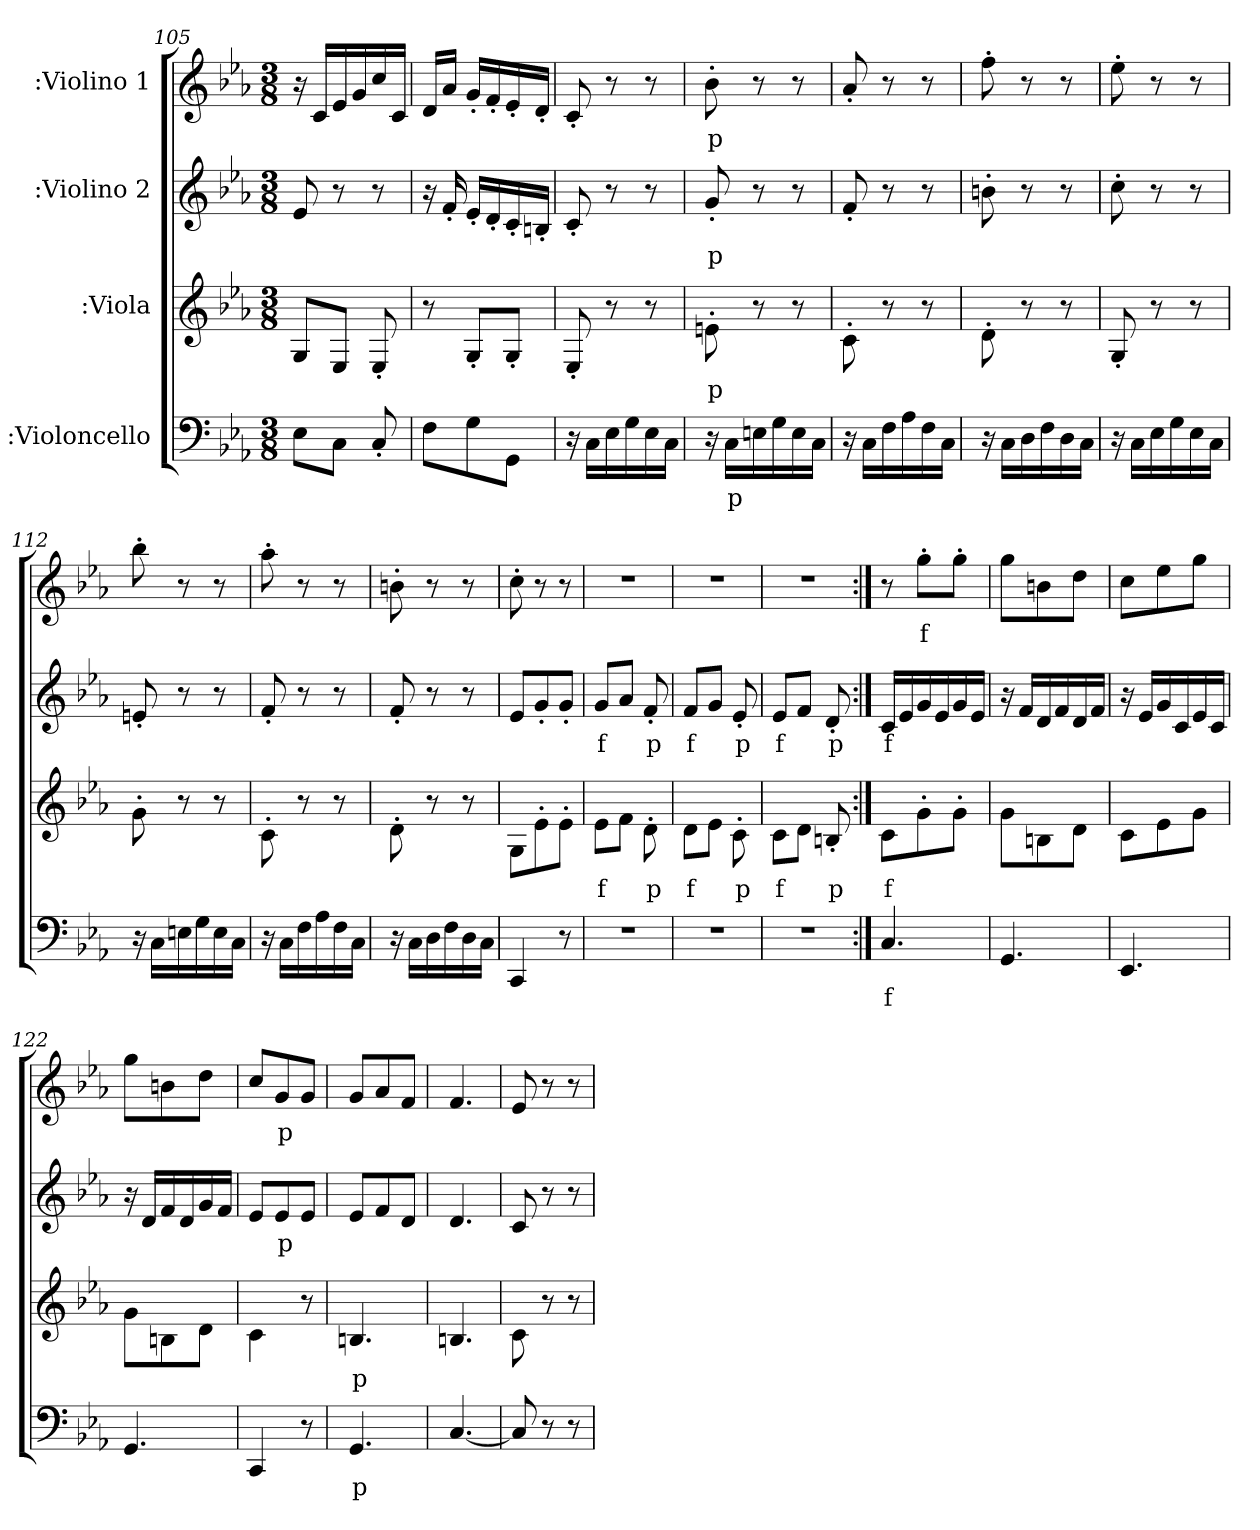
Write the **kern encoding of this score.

**kern	**text	**kern	**text	**kern	**text	**kern	**text
*part4	*part4	*part3	*part3	*part2	*part2	*part1	*part1
*staff4	*staff4	*staff3	*staff3	*staff2	*staff2	*staff1	*staff1
*I":Violoncello	*	*I":Viola	*	*I":Violino 2	*	*I":Violino 1	*
*clefF4	*	*	*	*clefG2	*	*clefG2	*
*k[b-e-a-]	*	*k[b-e-a-]	*	*k[b-e-a-]	*	*k[b-e-a-]	*
*c:	*	*c:	*	*c:	*	*c:	*
*M3/8	*	*M3/8	*	*M3/8	*	*M3/8	*
=105	=105	=105	=105	=105	=105	=105	=105
8E-\L	.	8G/L	.	8e-/	.	16r	.
.	.	.	.	.	.	16c/LL	.
8C\J	.	8E-/J	.	8r	.	16e-/	.
.	.	.	.	.	.	16g/	.
8C'>/	.	8E-'>/	.	8r	.	16cc/	.
.	.	.	.	.	.	16c/JJ	.
=106	=106	=106	=106	=106	=106	=106	=106
8F\L	.	8r	.	16r	.	16d/LL	.
.	.	.	.	16f'>/	.	16a-/JJ	.
8G\	.	8G'>/L	.	16e-'>/LL	.	16g'>/LL	.
.	.	.	.	16d'>/	.	16f'>/	.
8GG\J	.	8G'>/J	.	16c'>/	.	16e-'>/	.
.	.	.	.	16Bn'>/JJ	.	16d'>/JJ	.
=107	=107	=107	=107	=107	=107	=107	=107
16r	.	8E-'>/	.	8c'>/	.	8c'>/	.
16C\LL	.	.	.	.	.	.	.
16E-\	.	8r	.	8r	.	8r	.
16G\	.	.	.	.	.	.	.
16E-\	.	8r	.	8r	.	8r	.
16C\JJ	.	.	.	.	.	.	.
=108	=108	=108	=108	=108	=108	=108	=108
16r	.	8en'>\	p	8g'>/	p	8b-'>\	p
16C\LL	p	.	.	.	.	.	.
16En\	.	8r	.	8r	.	8r	.
16G\	.	.	.	.	.	.	.
16E\	.	8r	.	8r	.	8r	.
16C\JJ	.	.	.	.	.	.	.
=109	=109	=109	=109	=109	=109	=109	=109
16r	.	8c'>\	.	8f'>/	.	8a-'>/	.
16C\LL	.	.	.	.	.	.	.
16F\	.	8r	.	8r	.	8r	.
16A-\	.	.	.	.	.	.	.
16F\	.	8r	.	8r	.	8r	.
16C\JJ	.	.	.	.	.	.	.
=110	=110	=110	=110	=110	=110	=110	=110
16r	.	8d'>\	.	8bn'>\	.	8ff'>\	.
16C\LL	.	.	.	.	.	.	.
16D\	.	8r	.	8r	.	8r	.
16F\	.	.	.	.	.	.	.
16D\	.	8r	.	8r	.	8r	.
16C\JJ	.	.	.	.	.	.	.
=111	=111	=111	=111	=111	=111	=111	=111
16r	.	8G'>/	.	8cc'>\	.	8ee-'>\	.
16C\LL	.	.	.	.	.	.	.
16E-\	.	8r	.	8r	.	8r	.
16G\	.	.	.	.	.	.	.
16E-\	.	8r	.	8r	.	8r	.
16C\JJ	.	.	.	.	.	.	.
=112	=112	=112	=112	=112	=112	=112	=112
16r	.	8g'>\	.	8en'>/	.	8bb-'>\	.
16C\LL	.	.	.	.	.	.	.
16En\	.	8r	.	8r	.	8r	.
16G\	.	.	.	.	.	.	.
16E\	.	8r	.	8r	.	8r	.
16C\JJ	.	.	.	.	.	.	.
=113	=113	=113	=113	=113	=113	=113	=113
16r	.	8c'>\	.	8f'>/	.	8aa-'>\	.
16C\LL	.	.	.	.	.	.	.
16F\	.	8r	.	8r	.	8r	.
16A-\	.	.	.	.	.	.	.
16F\	.	8r	.	8r	.	8r	.
16C\JJ	.	.	.	.	.	.	.
=114	=114	=114	=114	=114	=114	=114	=114
16r	.	8d'>\	.	8f'>/	.	8bn'>\	.
16C\LL	.	.	.	.	.	.	.
16D\	.	8r	.	8r	.	8r	.
16F\	.	.	.	.	.	.	.
16D\	.	8r	.	8r	.	8r	.
16C\JJ	.	.	.	.	.	.	.
=115	=115	=115	=115	=115	=115	=115	=115
4CC/	.	8G\L	.	8e-/L	.	8cc'>\	.
.	.	8e-'>\	.	8g'>/	.	8r	.
8r	.	8e-'>\J	.	8g'>/J	.	8r	.
=116	=116	=116	=116	=116	=116	=116	=116
4.r	.	8e-\L	f	8g/L	f	4.r	.
.	.	8f\J	.	8a-/J	.	.	.
.	.	8d'>\	p	8f'>/	p	.	.
=117	=117	=117	=117	=117	=117	=117	=117
4.r	.	8d\L	f	8f/L	f	4.r	.
.	.	8e-\J	.	8g/J	.	.	.
.	.	8c'>\	p	8e-'>/	p	.	.
=118	=118	=118	=118	=118	=118	=118	=118
4.r	.	8c\L	f	8e-/L	f	4.r	.
.	.	8d\J	.	8f/J	.	.	.
.	.	8Bn'>/	p	8d'>/	p	.	.
=119:|!	=119:|!	=119:|!	=119:|!	=119:|!	=119:|!	=119:|!	=119:|!
4.C/	f	8c\L	f	16c/LL	f	8r	.
.	.	.	.	16e-/	.	.	.
.	.	8g'>\	.	16g/	.	8gg'>\L	f
.	.	.	.	16e-/	.	.	.
.	.	8g'>\J	.	16g/	.	8gg'>\J	.
.	.	.	.	16e-/JJ	.	.	.
=120	=120	=120	=120	=120	=120	=120	=120
4.GG/	.	8g\L	.	16r	.	8gg\L	.
.	.	.	.	16f/LL	.	.	.
.	.	8Bn\	.	16d/	.	8bn\	.
.	.	.	.	16f/	.	.	.
.	.	8d\J	.	16d/	.	8dd\J	.
.	.	.	.	16f/JJ	.	.	.
=121	=121	=121	=121	=121	=121	=121	=121
4.EE-/	.	8c\L	.	16r	.	8cc\L	.
.	.	.	.	16e-/LL	.	.	.
.	.	8e-\	.	16g/	.	8ee-\	.
.	.	.	.	16c/	.	.	.
.	.	8g\J	.	16e-/	.	8gg\J	.
.	.	.	.	16c/JJ	.	.	.
=122	=122	=122	=122	=122	=122	=122	=122
4.GG/	.	8g\L	.	16r	.	8gg\L	.
.	.	.	.	16d/LL	.	.	.
.	.	8Bn\	.	16f/	.	8bn\	.
.	.	.	.	16d/	.	.	.
.	.	8d\J	.	16g/	.	8dd\J	.
.	.	.	.	16f/JJ	.	.	.
=123	=123	=123	=123	=123	=123	=123	=123
4CC/	.	4c\	.	8e-/L	.	8cc/L	.
.	.	.	.	8e-/	p	8g/	p
8r	.	8r	.	8e-/J	.	8g/J	.
=124	=124	=124	=124	=124	=124	=124	=124
4.GG/	p	4.Bn/	p	8e-/L	.	8g/L	.
.	.	.	.	8f/	.	8a-/	.
.	.	.	.	8d/J	.	8f/J	.
=125	=125	=125	=125	=125	=125	=125	=125
[4.C/	.	4.Bn/	.	4.d/	.	4.f/	.
=126	=126	=126	=126	=126	=126	=126	=126
8C/]	.	8c\	.	8c/	.	8e-/	.
8r	.	8r	.	8r	.	8r	.
8r	.	8r	.	8r	.	8r	.
=	=	=	=	=	=	=	=
*-	*-	*-	*-	*-	*-	*-	*-
